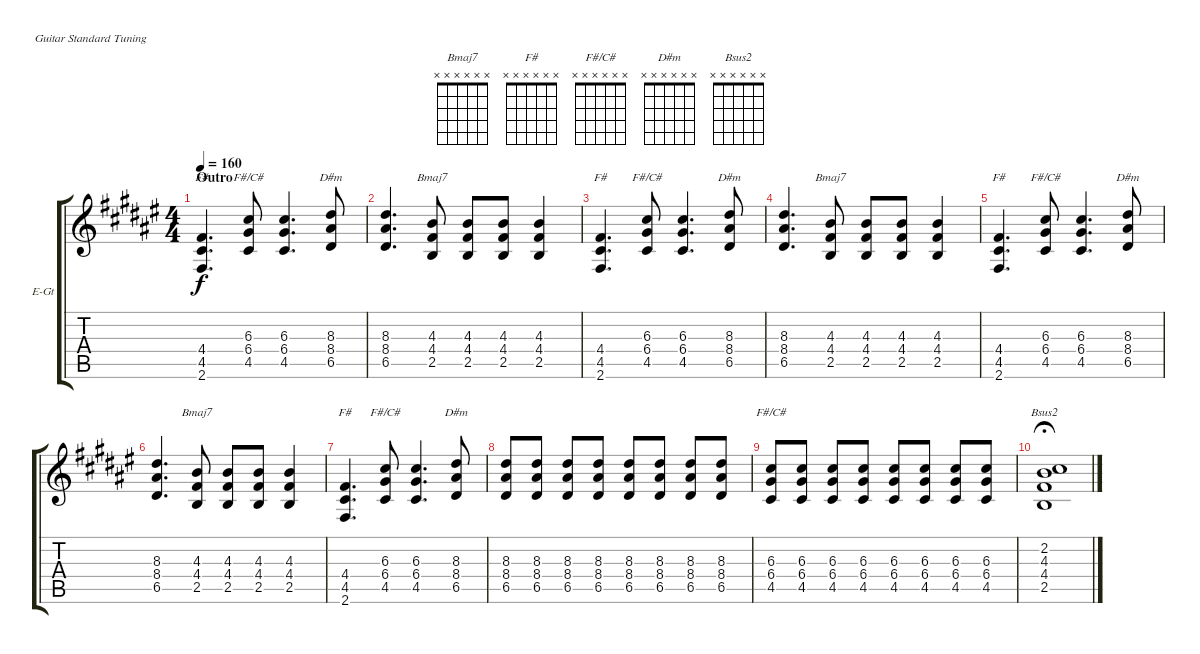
\bracketExtendMode groupsimilarinstruments
\firstSystemTrackNameOrientation horizontal
\otherSystemsTrackNameOrientation horizontal
\track ("Guitar 2" "E-Gt") {instrument distortionguitar}
\staff {score tabs}
\tuning (E4 B3 G3 D3 A2 E2)
\chord ("Bmaj7" x x x x x x)
\chord ("F#" x x x x x x)
\chord ("F#/C#" x x x x x x)
\chord ("D#m" x x x x x x)
\chord ("Bsus2" x x x x x x)
\ts (4 4)
\section ("" "Outro")
\tempo 160
\clef g2
\ks d#minor
(4.4 4.5 2.6).4{d ch "F#" dy f} (6.3 6.4 4.5).8{ch "F#/C#"} (6.3 6.4 4.5).4{d} (8.3 8.4 6.5).8{ch "D#m"} |
(8.3 8.4 6.5).4{d} (4.3 4.4 2.5).8{ch "Bmaj7"} (4.3 4.4 2.5).8 (4.3 4.4 2.5).8 (4.3 4.4 2.5).4 |
(4.4 4.5 2.6).4{d ch "F#"} (6.3 6.4 4.5).8{ch "F#/C#"} (6.3 6.4 4.5).4{d} (8.3 8.4 6.5).8{ch "D#m"} |
(8.3 8.4 6.5).4{d} (4.3 4.4 2.5).8{ch "Bmaj7"} (4.3 4.4 2.5).8 (4.3 4.4 2.5).8 (4.3 4.4 2.5).4 |
(4.4 4.5 2.6).4{d ch "F#"} (6.3 6.4 4.5).8{ch "F#/C#"} (6.3 6.4 4.5).4{d} (8.3 8.4 6.5).8{ch "D#m"} |
(8.3 8.4 6.5).4{d} (4.3 4.4 2.5).8{ch "Bmaj7"} (4.3 4.4 2.5).8 (4.3 4.4 2.5).8 (4.3 4.4 2.5).4 |
(4.4 4.5 2.6).4{d ch "F#"} (6.3 6.4 4.5).8{ch "F#/C#"} (6.3 6.4 4.5).4{d} (8.3 8.4 6.5).8{ch "D#m"} |
(8.3 8.4 6.5).8 (8.3 8.4 6.5).8 (8.3 8.4 6.5).8 (8.3 8.4 6.5).8 (8.3 8.4 6.5).8 (8.3 8.4 6.5).8 (8.3 8.4 6.5).8 (8.3 8.4 6.5).8 |
(6.3 6.4 4.5).8{ch "F#/C#"} (6.3 6.4 4.5).8 (6.3 6.4 4.5).8 (6.3 6.4 4.5).8 (6.3 6.4 4.5).8 (6.3 6.4 4.5).8 (6.3 6.4 4.5).8 (6.3 6.4 4.5).8 |
\tempo (30 hide)
(2.2 4.3 4.4 2.5).1{ch "Bsus2" fermata (medium 1)}
